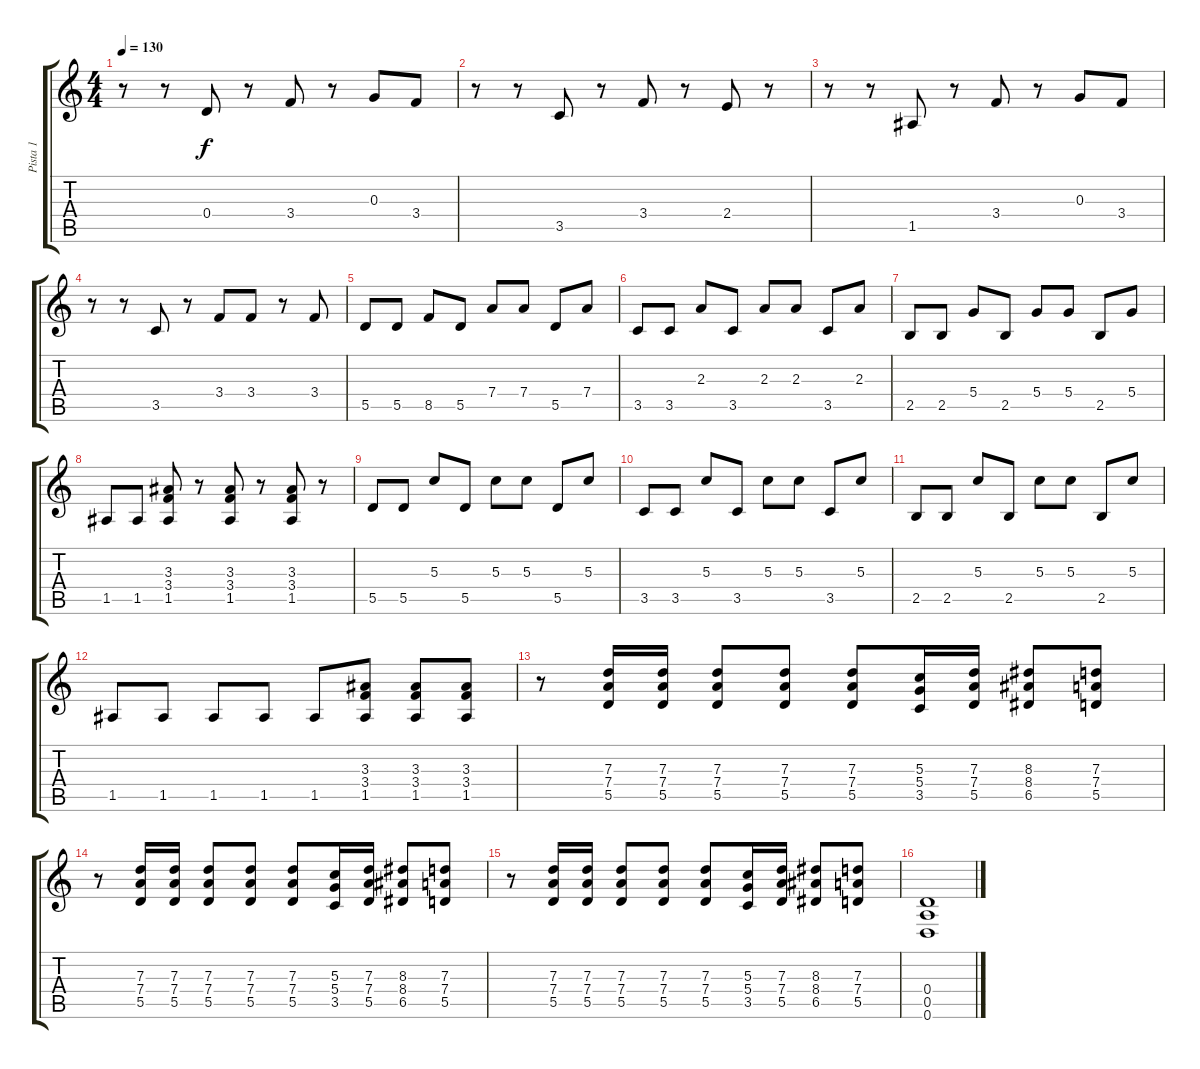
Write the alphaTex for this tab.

\track ("Pista 1" "Pista 1") {instrument distortionguitar}
\staff {score tabs}
\tuning (E4 B3 G3 D3 A2 D2) {hide}
\ts (4 4)
\tempo 130
\clef g2
\ks c
r.8{dy f} r.8 0.4.8 r.8 3.4.8 r.8 0.3.8 3.4.8 |
r.8 r.8 3.5.8 r.8 3.4.8 r.8 2.4.8 r.8 |
r.8 r.8 1.5.8 r.8 3.4.8 r.8 0.3.8 3.4.8 |
r.8 r.8 3.5.8 r.8 3.4.8 3.4.8 r.8 3.4.8 |
5.5.8 5.5.8 8.5.8 5.5.8 7.4.8 7.4.8 5.5.8 7.4.8 |
3.5.8 3.5.8 2.3.8 3.5.8 2.3.8 2.3.8 3.5.8 2.3.8 |
2.5.8 2.5.8 5.4.8 2.5.8 5.4.8 5.4.8 2.5.8 5.4.8 |
1.5.8 1.5.8 (3.3 3.4 1.5).8 r.8 (3.3 3.4 1.5).8 r.8 (3.3 3.4 1.5).8 r.8 |
5.5.8 5.5.8 5.3.8 5.5.8 5.3.8 5.3.8 5.5.8 5.3.8 |
3.5.8 3.5.8 5.3.8 3.5.8 5.3.8 5.3.8 3.5.8 5.3.8 |
2.5.8 2.5.8 5.3.8 2.5.8 5.3.8 5.3.8 2.5.8 5.3.8 |
1.5.8 1.5.8 1.5.8 1.5.8 1.5.8 (3.3 3.4 1.5).8 (3.3 3.4 1.5).8 (3.3 3.4 1.5).8 |
r.8 (7.3 7.4 5.5).16 (7.3 7.4 5.5).16 (7.3 7.4 5.5).8 (7.3 7.4 5.5).8 (7.3 7.4 5.5).8 (5.3 5.4 3.5).16 (7.3 7.4 5.5).16 (8.3 8.4 6.5).8 (7.3 7.4 5.5).8 |
r.8 (7.3 7.4 5.5).16 (7.3 7.4 5.5).16 (7.3 7.4 5.5).8 (7.3 7.4 5.5).8 (7.3 7.4 5.5).8 (5.3 5.4 3.5).16 (7.3 7.4 5.5).16 (8.3 8.4 6.5).8 (7.3 7.4 5.5).8 |
r.8 (7.3 7.4 5.5).16 (7.3 7.4 5.5).16 (7.3 7.4 5.5).8 (7.3 7.4 5.5).8 (7.3 7.4 5.5).8 (5.3 5.4 3.5).16 (7.3 7.4 5.5).16 (8.3 8.4 6.5).8 (7.3 7.4 5.5).8 |
(0.4 0.5 0.6).1
